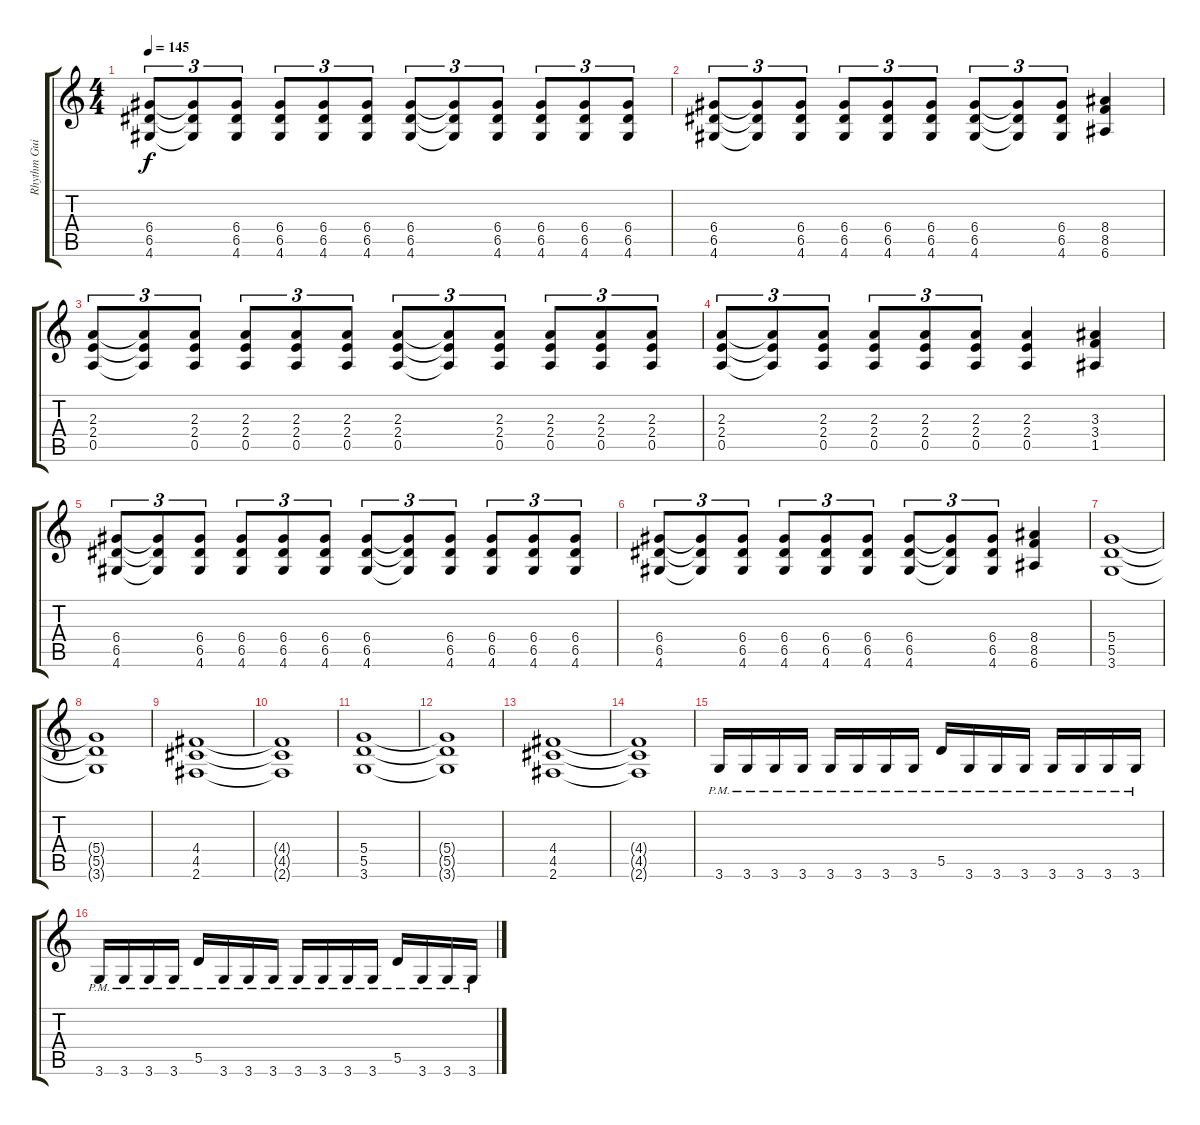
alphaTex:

\track ("Rhythm Guitar" "Rhythm Gui") {instrument distortionguitar}
\staff {score tabs}
\tuning (E4 B3 G3 D3 A2 E2) {hide}
\ts (4 4)
\tempo 145
\clef g2
\ks c
(6.4 6.5 4.6).8{tu (3 2) dy f} (6.4{t} 6.5{t} 4.6{t}).8{tu (3 2)} (6.4 6.5 4.6).8{tu (3 2)} (6.4 6.5 4.6).8{tu (3 2)} (6.4 6.5 4.6).8{tu (3 2)} (6.4 6.5 4.6).8{tu (3 2)} (6.4 6.5 4.6).8{tu (3 2)} (6.4{t} 6.5{t} 4.6{t}).8{tu (3 2)} (6.4 6.5 4.6).8{tu (3 2)} (6.4 6.5 4.6).8{tu (3 2)} (6.4 6.5 4.6).8{tu (3 2)} (6.4 6.5 4.6).8{tu (3 2)} |
(6.4 6.5 4.6).8{tu (3 2)} (6.4{t} 6.5{t} 4.6{t}).8{tu (3 2)} (6.4 6.5 4.6).8{tu (3 2)} (6.4 6.5 4.6).8{tu (3 2)} (6.4 6.5 4.6).8{tu (3 2)} (6.4 6.5 4.6).8{tu (3 2)} (6.4 6.5 4.6).8{tu (3 2)} (6.4{t} 6.5{t} 4.6{t}).8{tu (3 2)} (6.4 6.5 4.6).8{tu (3 2)} (8.4 8.5 6.6).4 |
(2.3 2.4 0.5).8{tu (3 2)} (2.3{t} 2.4{t} 0.5{t}).8{tu (3 2)} (2.3 2.4 0.5).8{tu (3 2)} (2.3 2.4 0.5).8{tu (3 2)} (2.3 2.4 0.5).8{tu (3 2)} (2.3 2.4 0.5).8{tu (3 2)} (2.3 2.4 0.5).8{tu (3 2)} (2.3{t} 2.4{t} 0.5{t}).8{tu (3 2)} (2.3 2.4 0.5).8{tu (3 2)} (2.3 2.4 0.5).8{tu (3 2)} (2.3 2.4 0.5).8{tu (3 2)} (2.3 2.4 0.5).8{tu (3 2)} |
(2.3 2.4 0.5).8{tu (3 2)} (2.3{t} 2.4{t} 0.5{t}).8{tu (3 2)} (2.3 2.4 0.5).8{tu (3 2)} (2.3 2.4 0.5).8{tu (3 2)} (2.3 2.4 0.5).8{tu (3 2)} (2.3 2.4 0.5).8{tu (3 2)} (2.3 2.4 0.5).4 (3.3 3.4 1.5).4 |
(6.4 6.5 4.6).8{tu (3 2)} (6.4{t} 6.5{t} 4.6{t}).8{tu (3 2)} (6.4 6.5 4.6).8{tu (3 2)} (6.4 6.5 4.6).8{tu (3 2)} (6.4 6.5 4.6).8{tu (3 2)} (6.4 6.5 4.6).8{tu (3 2)} (6.4 6.5 4.6).8{tu (3 2)} (6.4{t} 6.5{t} 4.6{t}).8{tu (3 2)} (6.4 6.5 4.6).8{tu (3 2)} (6.4 6.5 4.6).8{tu (3 2)} (6.4 6.5 4.6).8{tu (3 2)} (6.4 6.5 4.6).8{tu (3 2)} |
(6.4 6.5 4.6).8{tu (3 2)} (6.4{t} 6.5{t} 4.6{t}).8{tu (3 2)} (6.4 6.5 4.6).8{tu (3 2)} (6.4 6.5 4.6).8{tu (3 2)} (6.4 6.5 4.6).8{tu (3 2)} (6.4 6.5 4.6).8{tu (3 2)} (6.4 6.5 4.6).8{tu (3 2)} (6.4{t} 6.5{t} 4.6{t}).8{tu (3 2)} (6.4 6.5 4.6).8{tu (3 2)} (8.4 8.5 6.6).4 |
(5.4 5.5 3.6).1 |
(5.4{t} 5.5{t} 3.6{t}).1 |
(4.4 4.5 2.6).1 |
(4.4{t} 4.5{t} 2.6{t}).1 |
(5.4 5.5 3.6).1 |
(5.4{t} 5.5{t} 3.6{t}).1 |
(4.4 4.5 2.6).1 |
(4.4{t} 4.5{t} 2.6{t}).1 |
3.6{pm}.16 3.6{pm}.16 3.6{pm}.16 3.6{pm}.16 3.6{pm}.16 3.6{pm}.16 3.6{pm}.16 3.6{pm}.16 5.5{pm}.16 3.6{pm}.16 3.6{pm}.16 3.6{pm}.16 3.6{pm}.16 3.6{pm}.16 3.6{pm}.16 3.6{pm}.16 |
3.6{pm}.16 3.6{pm}.16 3.6{pm}.16 3.6{pm}.16 5.5{pm}.16 3.6{pm}.16 3.6{pm}.16 3.6{pm}.16 3.6{pm}.16 3.6{pm}.16 3.6{pm}.16 3.6{pm}.16 5.5{pm}.16 3.6{pm}.16 3.6{pm}.16 3.6{pm}.16
